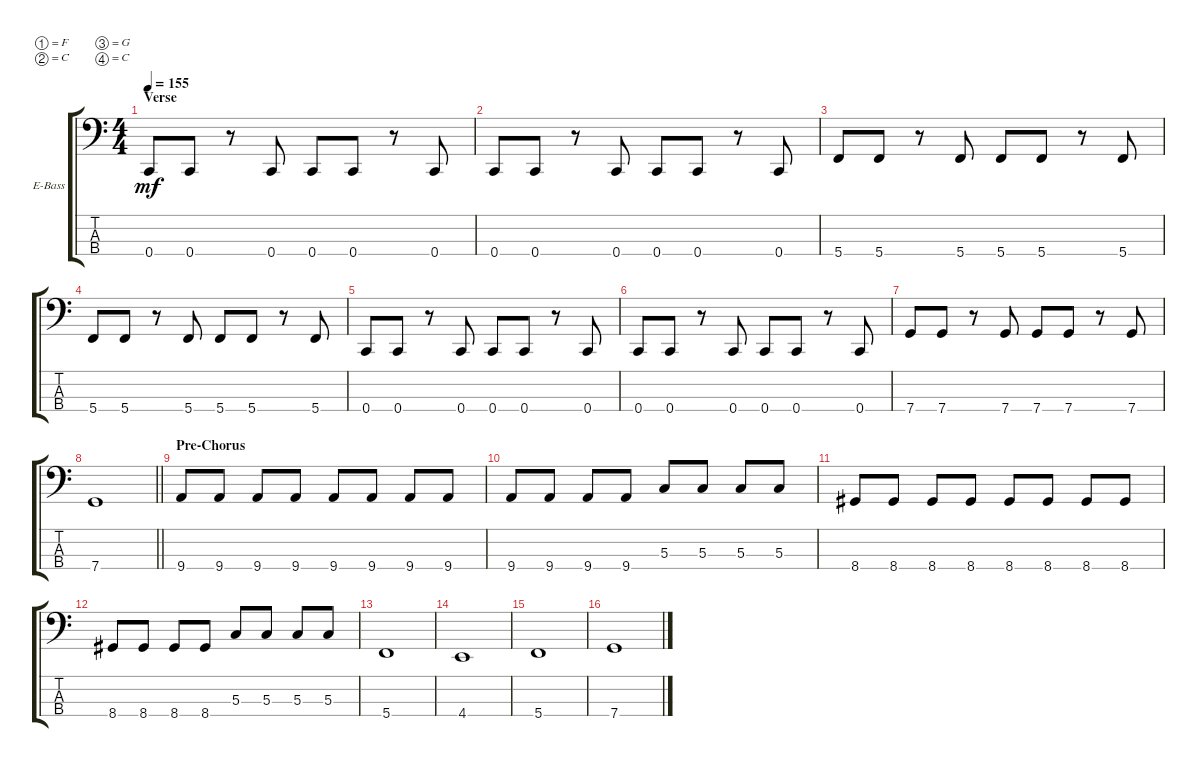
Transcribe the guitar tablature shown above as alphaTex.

\defaultSystemsLayout 4
\bracketExtendMode groupsimilarinstruments
\firstSystemTrackNameOrientation horizontal
\otherSystemsTrackNameOrientation horizontal
\track ("Bass" "E-Bass") {instrument electricbassfinger}
\staff {score tabs}
\tuning (F2 C2 G1 C1)
\ts (4 4)
\section ("" "Verse")
\tempo 155
\clef f4
\scale
0.333333
\ks c
0.4.8{dy mf} 0.4.8 r.8 0.4.8 0.4.8 0.4.8 r.8 0.4.8 |
\scale
0.333333 0.4.8 0.4.8 r.8 0.4.8 0.4.8 0.4.8 r.8 0.4.8 |
\scale
0.333333 5.4.8 5.4.8 r.8 5.4.8 5.4.8 5.4.8 r.8 5.4.8 |
\scale
0.333333 5.4.8 5.4.8 r.8 5.4.8 5.4.8 5.4.8 r.8 5.4.8 |
\scale
0.333333 0.4.8 0.4.8 r.8 0.4.8 0.4.8 0.4.8 r.8 0.4.8 |
\scale
0.333333 0.4.8 0.4.8 r.8 0.4.8 0.4.8 0.4.8 r.8 0.4.8 |
\scale
0.333333 7.4.8 7.4.8 r.8 7.4.8 7.4.8 7.4.8 r.8 7.4.8 |
\scale
0.333333
\barLineRight lightlight
7.4.1 |
\section ("" "Pre-Chorus")
\scale
0.333333 9.4.8 9.4.8 9.4.8 9.4.8 9.4.8 9.4.8 9.4.8 9.4.8 |
\scale
0.333333 9.4.8 9.4.8 9.4.8 9.4.8 5.3.8 5.3.8 5.3.8 5.3.8 |
\scale
0.333333 8.4.8 8.4.8 8.4.8 8.4.8 8.4.8 8.4.8 8.4.8 8.4.8 |
\scale
0.333333 8.4.8 8.4.8 8.4.8 8.4.8 5.3.8 5.3.8 5.3.8 5.3.8 |
\scale
0.333333 5.4.1 |
\scale
0.333333 4.4.1 |
\scale
0.333333 5.4.1 |
\scale
0.333333 7.4.1
